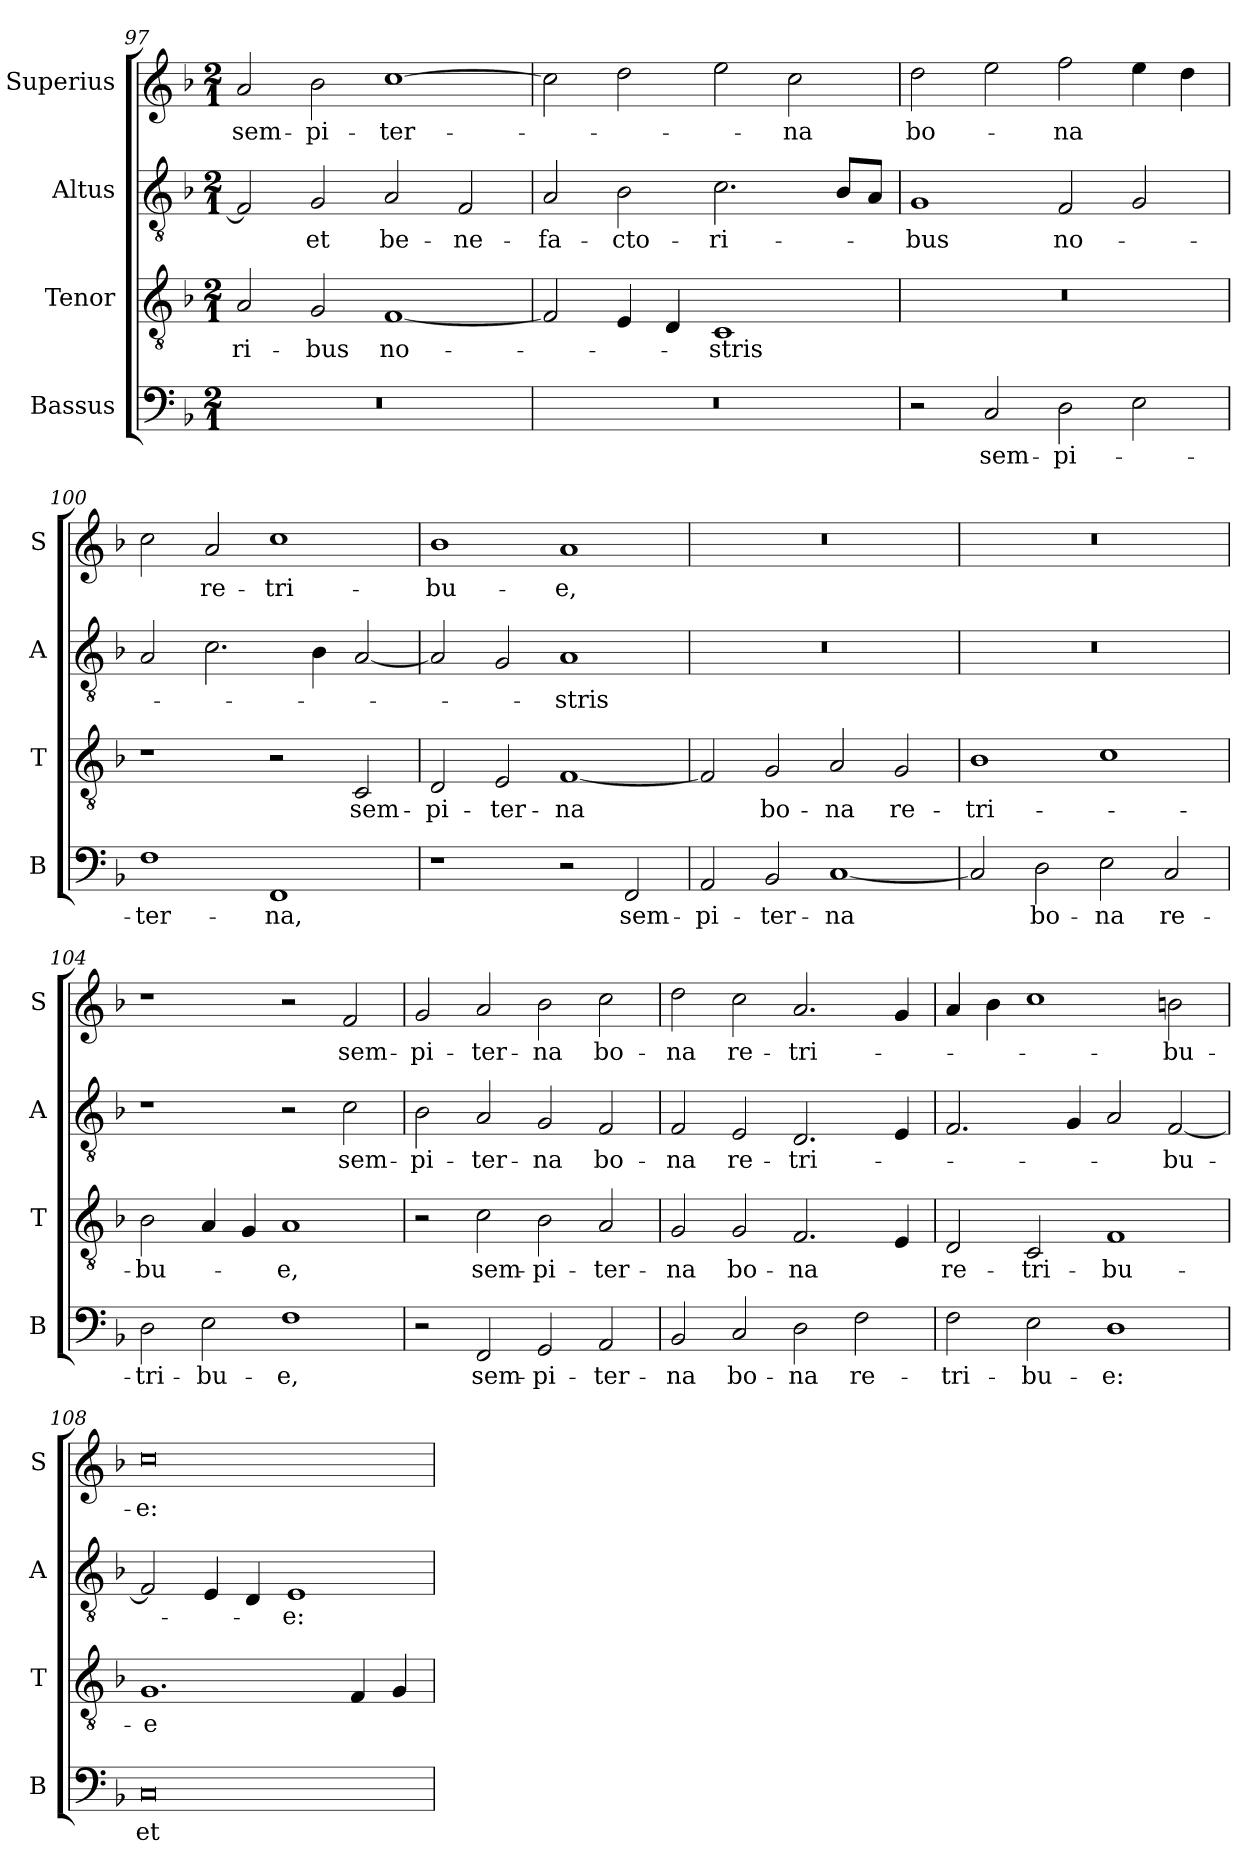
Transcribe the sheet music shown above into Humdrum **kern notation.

**kern	**text	**kern	**text	**kern	**text	**kern	**text
*part4	*part4	*part3	*part3	*part2	*part2	*part1	*part1
*staff4	*staff4	*staff3	*staff3	*staff2	*staff2	*staff1	*staff1
*I"Bassus	*	*I"Tenor	*	*I"Altus	*	*I"Superius	*
*I'B	*	*I'T	*	*I'A	*	*I'S	*
*clefF4	*	*clefGv2	*	*clefGv2	*	*clefG2	*
*k[b-]	*	*k[b-]	*	*k[b-]	*	*k[b-]	*
*F:	*	*F:	*	*F:	*	*F:	*
*M2/1	*	*M2/1	*	*M2/1	*	*M2/1	*
=97	=97	=97	=97	=97	=97	=97	=97
0r	.	2A	-ri-	2F]	.	2a	sem-
.	.	2G	-bus	2G	et	2b-	-pi-
.	.	[1F	no-	2A	be-	[1cc	-ter-
.	.	.	.	2F	-ne-	.	.
=98	=98	=98	=98	=98	=98	=98	=98
0r	.	2F]	.	2A	-fa-	2cc]	.
.	.	4E	.	2B-	-cto-	2dd	.
.	.	4D	.	.	.	.	.
.	.	1C	-stris	2.c	-ri-	2ee	.
.	.	.	.	.	.	2cc	-na
.	.	.	.	8B-L	.	.	.
.	.	.	.	8AJ	.	.	.
=99	=99	=99	=99	=99	=99	=99	=99
2r	.	0r	.	1G	-bus	2dd	bo-
2C	sem-	.	.	.	.	2ee	.
2D	-pi-	.	.	2F	no-	2ff	-na
2E	.	.	.	2G	.	4ee	.
.	.	.	.	.	.	4dd	.
=100	=100	=100	=100	=100	=100	=100	=100
1F	-ter-	1r	.	2A	.	2cc	.
.	.	.	.	2.c	.	2a	re-
1FF	-na,	2r	.	.	.	1cc	-tri-
.	.	.	.	4B-	.	.	.
.	.	2C	sem-	[2A	.	.	.
=101	=101	=101	=101	=101	=101	=101	=101
1r	.	2D	-pi-	2A]	.	1b-	-bu-
.	.	2E	-ter-	2G	.	.	.
2r	.	[1F	-na	1A	-stris	1a	-e,
2FF	sem-	.	.	.	.	.	.
=102	=102	=102	=102	=102	=102	=102	=102
2AA	-pi-	2F]	.	0r	.	0r	.
2BB-	-ter-	2G	bo-	.	.	.	.
[1C	-na	2A	-na	.	.	.	.
.	.	2G	re-	.	.	.	.
=103	=103	=103	=103	=103	=103	=103	=103
2C]	.	1B-	-tri-	0r	.	0r	.
2D	bo-	.	.	.	.	.	.
2E	-na	1c	.	.	.	.	.
2C	re-	.	.	.	.	.	.
=104	=104	=104	=104	=104	=104	=104	=104
2D	-tri-	2B-	-bu-	1r	.	1r	.
2E	-bu-	4A	.	.	.	.	.
.	.	4G	.	.	.	.	.
1F	-e,	1A	-e,	2r	.	2r	.
.	.	.	.	2c	sem-	2f	sem-
=105	=105	=105	=105	=105	=105	=105	=105
2r	.	2r	.	2B-	-pi-	2g	-pi-
2FF	sem-	2c	sem-	2A	-ter-	2a	-ter-
2GG	-pi-	2B-	-pi-	2G	-na	2b-	-na
2AA	-ter-	2A	-ter-	2F	bo-	2cc	bo-
=106	=106	=106	=106	=106	=106	=106	=106
2BB-	-na	2G	-na	2F	-na	2dd	-na
2C	bo-	2G	bo-	2E	re-	2cc	re-
2D	-na	2.F	-na	2.D	-tri-	2.a	-tri-
2F	re-	.	.	.	.	.	.
.	.	4E	.	4E	.	4g	.
=107	=107	=107	=107	=107	=107	=107	=107
2F	-tri-	2D	re-	2.F	.	4a	.
.	.	.	.	.	.	4b-	.
2E	-bu-	2C	-tri-	.	.	1cc	.
.	.	.	.	4G	.	.	.
1D	-e:	1F	-bu-	2A	.	.	.
.	.	.	.	[2F	-bu-	2bn	-bu-
=108	=108	=108	=108	=108	=108	=108	=108
0C	et	1.G	-e	2F]	.	0cc	-e:
.	.	.	.	4E	.	.	.
.	.	.	.	4D	.	.	.
.	.	.	.	1E	-e:	.	.
.	.	4F	.	.	.	.	.
.	.	4G	.	.	.	.	.
=	=	=	=	=	=	=	=
*-	*-	*-	*-	*-	*-	*-	*-
